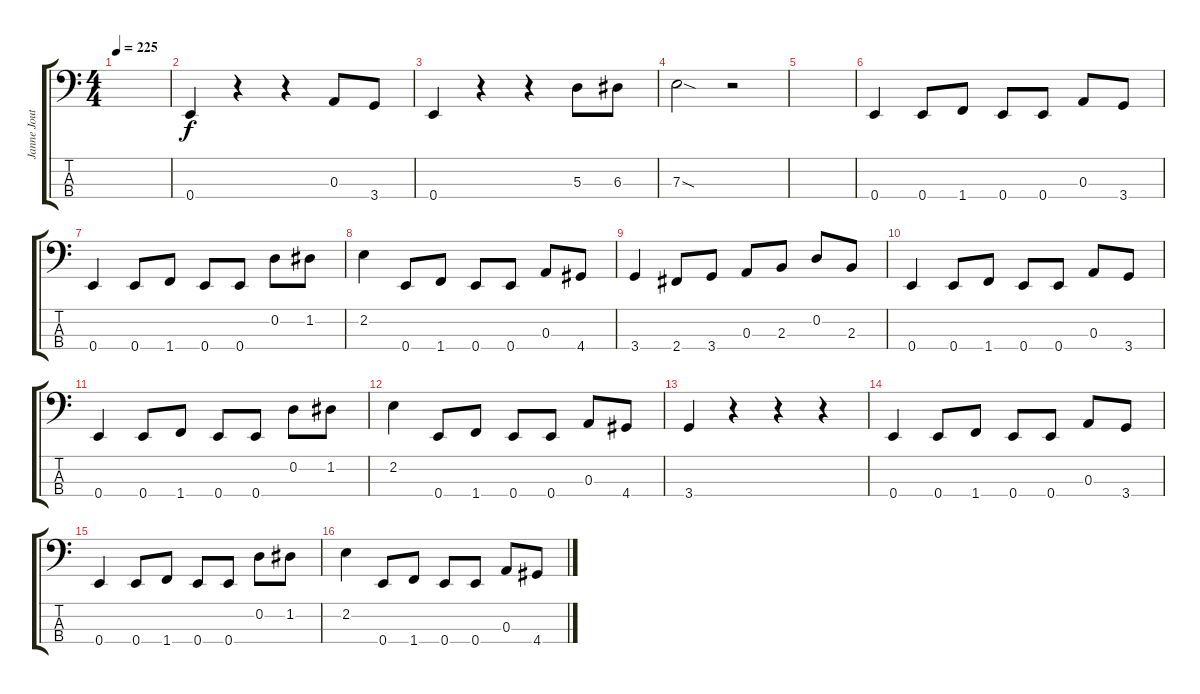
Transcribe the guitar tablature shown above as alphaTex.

\track ("Janne Joutsenniemi" "Janne Jout") {instrument electricbassfinger}
\staff {score tabs}
\tuning (G2 D2 A1 E1) {hide}
\ts (4 4)
\tempo 225
\clef f4
\ks c
|
0.4.4 r.4 r.4 0.3.8 3.4.8 |
0.4.4 r.4 r.4 5.3.8 6.3.8 |
7.3{sod}.2 r.2 |
|
0.4.4 0.4.8 1.4.8 0.4.8 0.4.8 0.3.8 3.4.8 |
0.4.4 0.4.8 1.4.8 0.4.8 0.4.8 0.2.8 1.2.8 |
2.2.4 0.4.8 1.4.8 0.4.8 0.4.8 0.3.8 4.4.8 |
3.4.4 2.4.8 3.4.8 0.3.8 2.3.8 0.2.8 2.3.8 |
0.4.4 0.4.8 1.4.8 0.4.8 0.4.8 0.3.8 3.4.8 |
0.4.4 0.4.8 1.4.8 0.4.8 0.4.8 0.2.8 1.2.8 |
2.2.4 0.4.8 1.4.8 0.4.8 0.4.8 0.3.8 4.4.8 |
3.4.4 r.4 r.4 r.4 |
0.4.4 0.4.8 1.4.8 0.4.8 0.4.8 0.3.8 3.4.8 |
0.4.4 0.4.8 1.4.8 0.4.8 0.4.8 0.2.8 1.2.8 |
2.2.4 0.4.8 1.4.8 0.4.8 0.4.8 0.3.8 4.4.8
